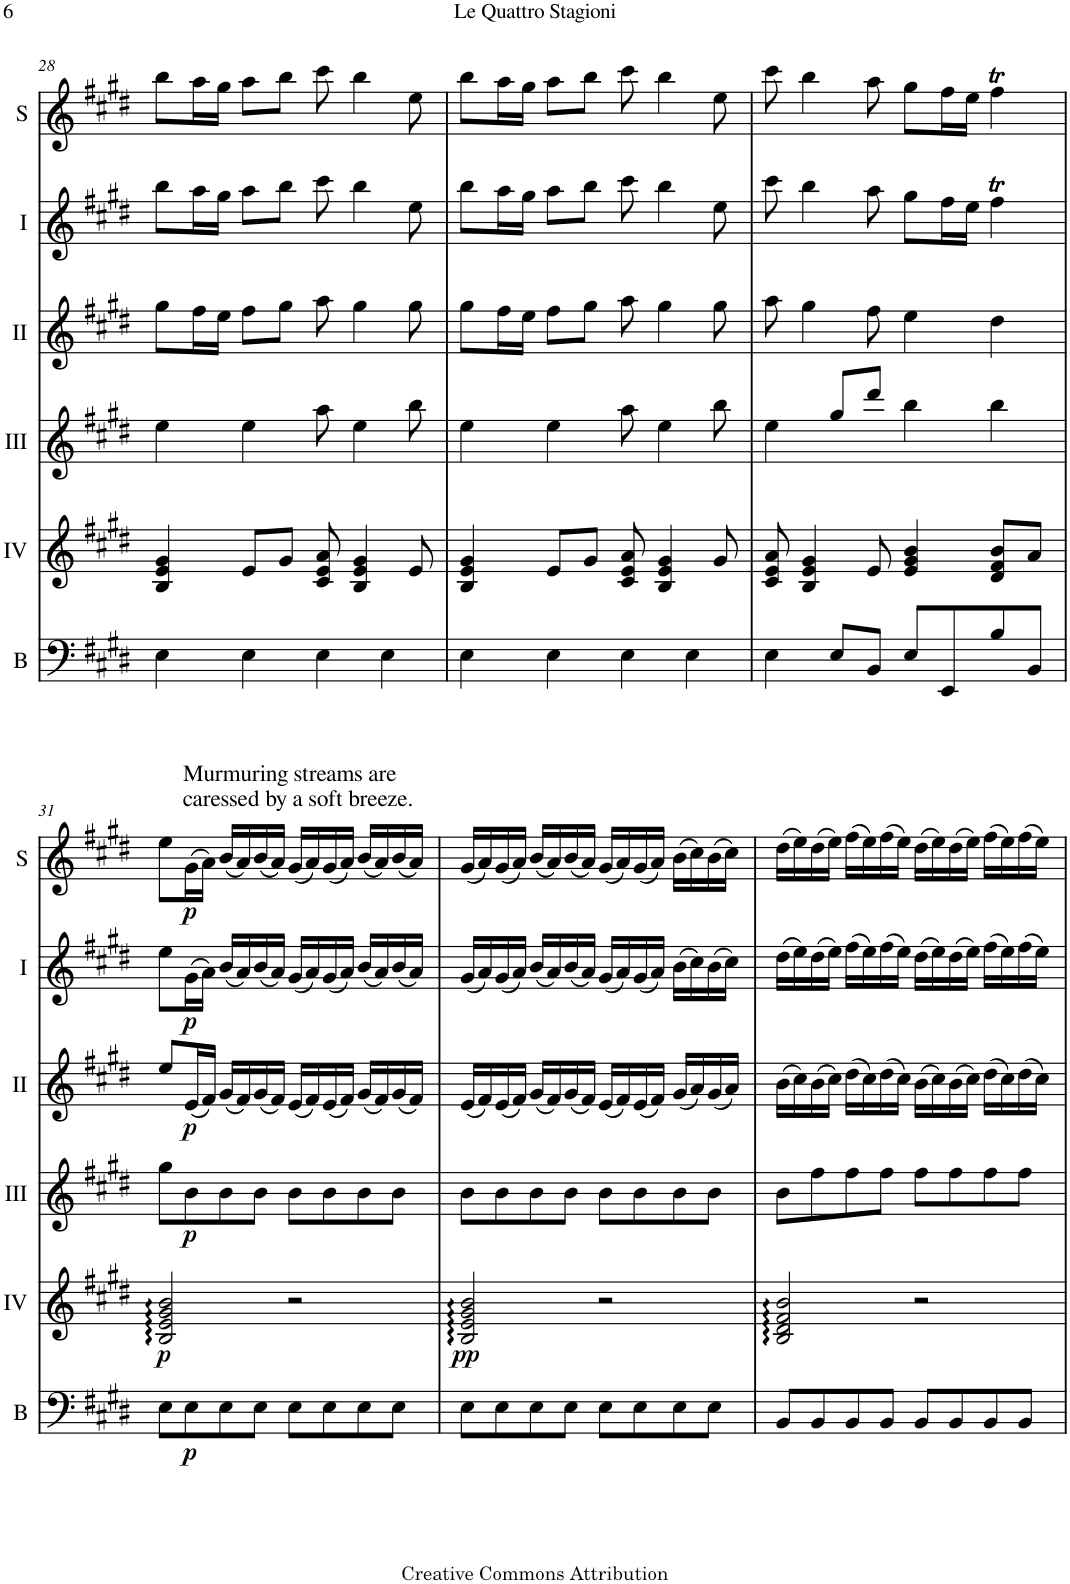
**kern	**dynam	**kern	**dynam	**kern	**dynam	**kern	**dynam	**kern	**dynam	**kern	**dynam
*part6	*part6	*part5	*part5	*part4	*part4	*part3	*part3	*part2	*part2	*part1	*part1
*staff6	*staff6	*staff5	*staff5	*staff4	*staff4	*staff3	*staff3	*staff2	*staff2	*staff1	*staff1
*I"Bass	*	*I"Acc. 4	*	*I"Acc. 3	*	*I"Acc. 2	*	*I"Acc. 1	*	*I"Solo	*
*I'B	*	*	*	*	*	*	*	*	*	*I'S	*
!!LO:PB:g=z
*clefF4	*	*clefG2	*	*clefG2	*	*clefG2	*	*clefG2	*	*clefG2	*
*Trd7c12	*	*	*	*Trd7c12	*	*	*	*	*	*	*
*k[f#c#g#d#]	*	*k[f#c#g#d#]	*	*k[f#c#g#d#]	*	*k[f#c#g#d#]	*	*k[f#c#g#d#]	*	*k[f#c#g#d#]	*
*M4/4	*	*M4/4	*	*M4/4	*	*M4/4	*	*M4/4	*	*M4/4	*
*met(c)	*	*met(c)	*	*met(c)	*	*met(c)	*	*met(c)	*	*met(c)	*
=28	=28	=28	=28	=28	=28	=28	=28	=28	=28	=28	=28
4E\	.	4B/ 4e/ 4g#/	.	4ee\	.	8gg#\L	.	8bb\L	.	8bb\L	.
.	.	.	.	.	.	16ff#\L	.	16aa\L	.	16aa\L	.
.	.	.	.	.	.	16ee\JJ	.	16gg#\JJ	.	16gg#\JJ	.
4E\	.	8e/L	.	4ee\	.	8ff#\L	.	8aa\L	.	8aa\L	.
.	.	8g#/J	.	.	.	8gg#\J	.	8bb\J	.	8bb\J	.
4E\	.	8c#/ 8e/ 8a/	.	8aa\	.	8aa\	.	8ccc#\	.	8ccc#\	.
.	.	4B/ 4e/ 4g#/	.	4ee\	.	4gg#\	.	4bb\	.	4bb\	.
4E\	.	.	.	.	.	.	.	.	.	.	.
.	.	8e/	.	8bb\	.	8gg#\	.	8ee\	.	8ee\	.
=29	=29	=29	=29	=29	=29	=29	=29	=29	=29	=29	=29
4E\	.	4B/ 4e/ 4g#/	.	4ee\	.	8gg#\L	.	8bb\L	.	8bb\L	.
.	.	.	.	.	.	16ff#\L	.	16aa\L	.	16aa\L	.
.	.	.	.	.	.	16ee\JJ	.	16gg#\JJ	.	16gg#\JJ	.
4E\	.	8e/L	.	4ee\	.	8ff#\L	.	8aa\L	.	8aa\L	.
.	.	8g#/J	.	.	.	8gg#\J	.	8bb\J	.	8bb\J	.
4E\	.	8c#/ 8e/ 8a/	.	8aa\	.	8aa\	.	8ccc#\	.	8ccc#\	.
.	.	4B/ 4e/ 4g#/	.	4ee\	.	4gg#\	.	4bb\	.	4bb\	.
4E\	.	.	.	.	.	.	.	.	.	.	.
.	.	8g#/	.	8bb\	.	8gg#\	.	8ee\	.	8ee\	.
=30	=30	=30	=30	=30	=30	=30	=30	=30	=30	=30	=30
4E\	.	8c#/ 8e/ 8a/	.	4ee\	.	8aa\	.	8ccc#\	.	8ccc#\	.
.	.	4B/ 4e/ 4g#/	.	.	.	4gg#\	.	4bb\	.	4bb\	.
8E/L	.	.	.	8gg#/L	.	.	.	.	.	.	.
8BB/J	.	8e/	.	8ddd#/J	.	8ff#\	.	8aa\	.	8aa\	.
8E/L	.	4e/ 4g#/ 4b/	.	4bb\	.	4ee\	.	8gg#\L	.	8gg#\L	.
8EE/	.	.	.	.	.	.	.	16ff#\L	.	16ff#\L	.
.	.	.	.	.	.	.	.	16ee\JJ	.	16ee\JJ	.
8B/	.	8d#/ 8f#/ 8b/L	.	4bb\	.	4dd#\	.	4ff#T\	.	4ff#T\	.
8BB/J	.	8a/J	.	.	.	.	.	.	.	.	.
!!LO:LB:g=z
=31	=31	=31	=31	=31	=31	=31	=31	=31	=31	=31	=31
!	!	!	!LO:DY:b	!	!	!	!	!	!	!	!
8E\L	.	2B/ 2e/ 2g#/ 2b/	p	8gg#\L	.	8ee/L	.	8ee\L	.	8ee\L	.
!	!	!	!	!	!	!	!	!	!	!LO:TX:a:t=Murmuring streams are	!
!	!	!	!	!	!	!	!	!	!	!LO:TX:a:t=caressed by a soft breeze.	!
!	!LO:DY:b	!	!	!	!LO:DY:b	!	!LO:DY:b	!	!LO:DY:b	!	!LO:DY:b
8E\	p	.	.	8b\	p	(16e/L	p	(16g#\L	p	(16g#\L	p
.	.	.	.	.	.	16f#/JJ)	.	16a\JJ)	.	16a\JJ)	.
8E\	.	.	.	8b\	.	(16g#/LL	.	(16b/LL	.	(16b/LL	.
.	.	.	.	.	.	16f#/)	.	16a/)	.	16a/)	.
8E\J	.	.	.	8b\J	.	(16g#/	.	(16b/	.	(16b/	.
.	.	.	.	.	.	16f#/JJ)	.	16a/JJ)	.	16a/JJ)	.
8E\L	.	2r	.	8b\L	.	(16e/LL	.	(16g#/LL	.	(16g#/LL	.
.	.	.	.	.	.	16f#/)	.	16a/)	.	16a/)	.
8E\	.	.	.	8b\	.	(16e/	.	(16g#/	.	(16g#/	.
.	.	.	.	.	.	16f#/JJ)	.	16a/JJ)	.	16a/JJ)	.
8E\	.	.	.	8b\	.	(16g#/LL	.	(16b/LL	.	(16b/LL	.
.	.	.	.	.	.	16f#/)	.	16a/)	.	16a/)	.
8E\J	.	.	.	8b\J	.	(16g#/	.	(16b/	.	(16b/	.
.	.	.	.	.	.	16f#/JJ)	.	16a/JJ)	.	16a/JJ)	.
=32	=32	=32	=32	=32	=32	=32	=32	=32	=32	=32	=32
!	!	!	!LO:DY:b	!	!	!	!	!	!	!	!
8E\L	.	2B/ 2e/ 2g#/ 2b/	pp	8b\L	.	(16e/LL	.	(16g#/LL	.	(16g#/LL	.
.	.	.	.	.	.	16f#/)	.	16a/)	.	16a/)	.
8E\	.	.	.	8b\	.	(16e/	.	(16g#/	.	(16g#/	.
.	.	.	.	.	.	16f#/JJ)	.	16a/JJ)	.	16a/JJ)	.
8E\	.	.	.	8b\	.	(16g#/LL	.	(16b/LL	.	(16b/LL	.
.	.	.	.	.	.	16f#/)	.	16a/)	.	16a/)	.
8E\J	.	.	.	8b\J	.	(16g#/	.	(16b/	.	(16b/	.
.	.	.	.	.	.	16f#/JJ)	.	16a/JJ)	.	16a/JJ)	.
8E\L	.	2r	.	8b\L	.	(16e/LL	.	(16g#/LL	.	(16g#/LL	.
.	.	.	.	.	.	16f#/)	.	16a/)	.	16a/)	.
8E\	.	.	.	8b\	.	(16e/	.	(16g#/	.	(16g#/	.
.	.	.	.	.	.	16f#/JJ)	.	16a/JJ)	.	16a/JJ)	.
8E\	.	.	.	8b\	.	(16g#/LL	.	(16b\LL	.	(16b\LL	.
.	.	.	.	.	.	16a/)	.	16cc#\)	.	16cc#\)	.
8E\J	.	.	.	8b\J	.	(16g#/	.	(16b\	.	(16b\	.
.	.	.	.	.	.	16a/JJ)	.	16cc#\JJ)	.	16cc#\JJ)	.
=33	=33	=33	=33	=33	=33	=33	=33	=33	=33	=33	=33
8BB/L	.	2B/ 2d#/ 2f#/ 2b/	.	8b\L	.	(16b\LL	.	(16dd#\LL	.	(16dd#\LL	.
.	.	.	.	.	.	16cc#\)	.	16ee\)	.	16ee\)	.
8BB/	.	.	.	8ff#\	.	(16b\	.	(16dd#\	.	(16dd#\	.
.	.	.	.	.	.	16cc#\JJ)	.	16ee\JJ)	.	16ee\JJ)	.
8BB/	.	.	.	8ff#\	.	(16dd#\LL	.	(16ff#\LL	.	(16ff#\LL	.
.	.	.	.	.	.	16cc#\)	.	16ee\)	.	16ee\)	.
8BB/J	.	.	.	8ff#\J	.	(16dd#\	.	(16ff#\	.	(16ff#\	.
.	.	.	.	.	.	16cc#\JJ)	.	16ee\JJ)	.	16ee\JJ)	.
8BB/L	.	2r	.	8ff#\L	.	(16b\LL	.	(16dd#\LL	.	(16dd#\LL	.
.	.	.	.	.	.	16cc#\)	.	16ee\)	.	16ee\)	.
8BB/	.	.	.	8ff#\	.	(16b\	.	(16dd#\	.	(16dd#\	.
.	.	.	.	.	.	16cc#\JJ)	.	16ee\JJ)	.	16ee\JJ)	.
8BB/	.	.	.	8ff#\	.	(16dd#\LL	.	(16ff#\LL	.	(16ff#\LL	.
.	.	.	.	.	.	16cc#\)	.	16ee\)	.	16ee\)	.
8BB/J	.	.	.	8ff#\J	.	(16dd#\	.	(16ff#\	.	(16ff#\	.
.	.	.	.	.	.	16cc#\JJ)	.	16ee\JJ)	.	16ee\JJ)	.
=	=	=	=	=	=	=	=	=	=	=	=
*-	*-	*-	*-	*-	*-	*-	*-	*-	*-	*-	*-
